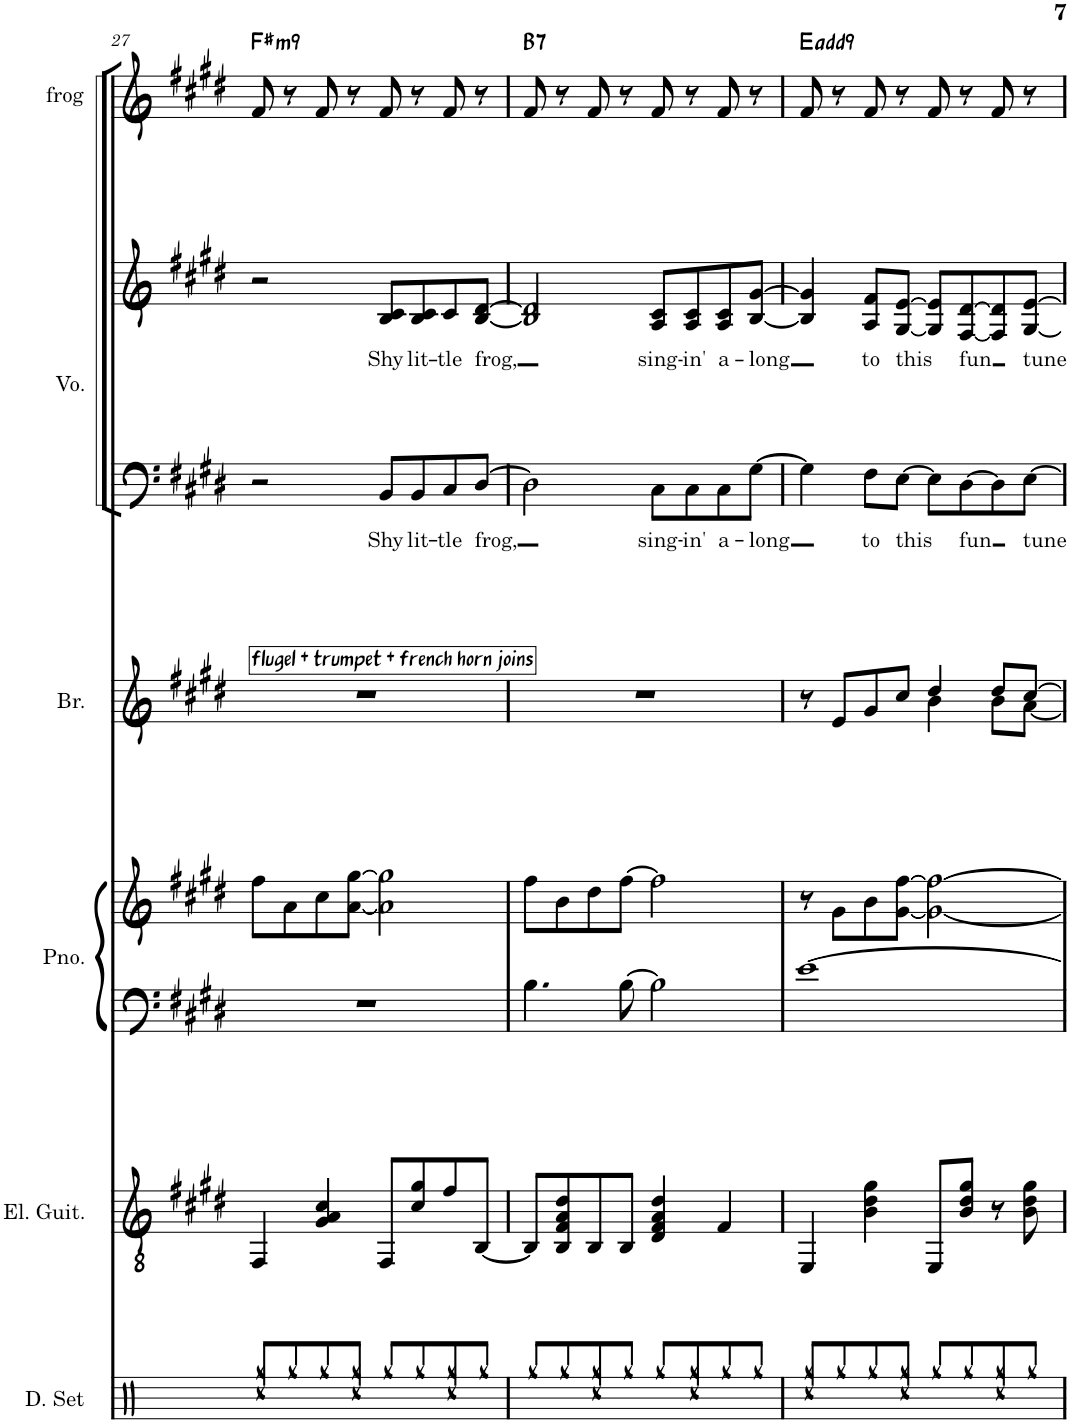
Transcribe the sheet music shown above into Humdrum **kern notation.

**kern	**kern	**kern	**kern	**kern	**text	**kern	**text	**kern	**harte
*part5	*part4	*part4	*part3	*part2	*part2	*part2	*part2	*part1	*part1
*staff7	*staff6	*staff5	*staff4	*staff3	*staff3	*staff2	*staff2	*staff1	*
*I"Electric Guitar	*I"Piano	*	*I"Brass	*I"Voice	*	*	*	*I"frog	*
*I'El. Guit.	*I'Pno.	*	*I'Br.	*I'Vo.	*	*	*	*I'frog	*
!!LO:PB:g=z
*clefGv2	*clefF4	*clefG2	*clefG2	*clefF4	*	*clefG2	*	*clefG2	*
*k[f#c#g#d#]	*k[f#c#g#d#]	*k[f#c#g#d#]	*k[f#c#g#d#]	*k[f#c#g#d#]	*	*k[f#c#g#d#]	*	*k[f#c#g#d#]	*
*M4/4	*M4/4	*M4/4	*M4/4	*M4/4	*	*M4/4	*	*M4/4	*
=27	=27	=27	=27	=27	=27	=27	=27	=27	=27
!	!	!	!LO:TX:a:t=flugel + trumpet + french horn joins	!	!	!	!	!	!LO:H:kt=m9
4FF#/	1r	8ff#\L	1r	2r	.	2r	.	8f#/	F#:min9
.	.	8a\	.	.	.	.	.	8r	.
4G#/ 4A/ 4c#/	.	8cc#\	.	.	.	.	.	8f#/	.
.	.	[8a\ [8gg#\J	.	.	.	.	.	8r	.
!	!	!	!	!	!LO:LY:b	!	!LO:LY:b	!	!
8FF#/L	.	2a\] 2gg#\]	.	8BB/L	Shy	8B/ 8c#/L	Shy	8f#/	.
!	!	!	!	!	!LO:LY:b	!	!LO:LY:b	!	!
8c#/ 8g#/	.	.	.	8BB/	lit-	8B/ 8c#/	lit-	8r	.
!	!	!	!	!	!LO:LY:b	!	!LO:LY:b	!	!
8f#/	.	.	.	8C#/	-tle	8c#/	-tle	8f#/	.
!	!	!	!	!	!LO:LY:b	!	!LO:LY:b	!	!
[8BB/J	.	.	.	[8D#/J	frog,	[8B/ [8d#/J	frog,	8r	.
=28	=28	=28	=28	=28	=28	=28	=28	=28	=28
!	!	!	!	!	!	!	!	!	!LO:H:kt=7
8BB/L]	4.B\	8ff#\L	1r	2D#\]	.	2B/] 2d#/]	.	8f#/	B:7
8BB/ 8F#/ 8A/ 8d#/	.	8b\	.	.	.	.	.	8r	.
8BB/	.	8dd#\	.	.	.	.	.	8f#/	.
8BB/J	[8B\	[8ff#\J	.	.	.	.	.	8r	.
!	!	!	!	!	!LO:LY:b	!	!LO:LY:b	!	!
4D#/ 4F#/ 4A/ 4d#/	2B\]	2ff#\]	.	8C#\L	sing-	8A/ 8c#/L	sing-	8f#/	.
!	!	!	!	!	!LO:LY:b	!	!LO:LY:b	!	!
.	.	.	.	8C#\	-in'	8A/ 8c#/	-in'	8r	.
!	!	!	!	!	!LO:LY:b	!	!LO:LY:b	!	!
4F#/	.	.	.	8C#\	a-	8A/ 8c#/	a-	8f#/	.
!	!	!	!	!	!LO:LY:b	!	!LO:LY:b	!	!
.	.	.	.	[8G#\J	-long	[8B/ [8g#/J	-long	8r	.
=29	=29	=29	=29	=29	=29	=29	=29	=29	=29
*	*	*	*^	*	*	*	*	*	*
4EE/	[1e	8r	8r	2ryy	4G#\]	.	4B/] 4g#/]	.	8f#/	E:maj(9)
.	.	8g#\L	8e/L	.	.	.	.	.	8r	.
!	!	!	!	!	!	!LO:LY:b	!	!LO:LY:b	!	!
4B\ 4d#\ 4g#\	.	8b\	8g#/	.	8F#\L	to	8A/ 8f#/L	to	8f#/	.
!	!	!	!	!	!	!LO:LY:b	!	!LO:LY:b	!	!
.	.	[8g#\ [8ff#\J	8cc#/J	.	[8E\J	this	[8G#/ [8e/J	this	8r	.
8EE/L	.	2g#\_ 2ff#\_	4b\	4dd#/	8E\L]	.	8G#/] 8e/]L	.	8f#/	.
!	!	!	!	!	!	!LO:LY:b	!	!LO:LY:b	!	!
8B/ 8d#/ 8g#/J	.	.	.	.	[8D#\	fun	[8F#/ [8d#/	fun	8r	.
8r	.	.	8b\L	8dd#/L	8D#\]	.	8F#/] 8d#/]	.	8f#/	.
!	!	!	!	!	!	!LO:LY:b	!	!LO:LY:b	!	!
8B\ 8d#\ 8g#\	.	.	[8a\J	[8cc#/J	[8E\J	tune	[8G#/ [8e/J	tune	8r	.
*	*	*	*v	*v	*	*	*	*	*	*
=	=	=	=	=	=	=	=	=	=
*-	*-	*-	*-	*-	*-	*-	*-	*-	*-
